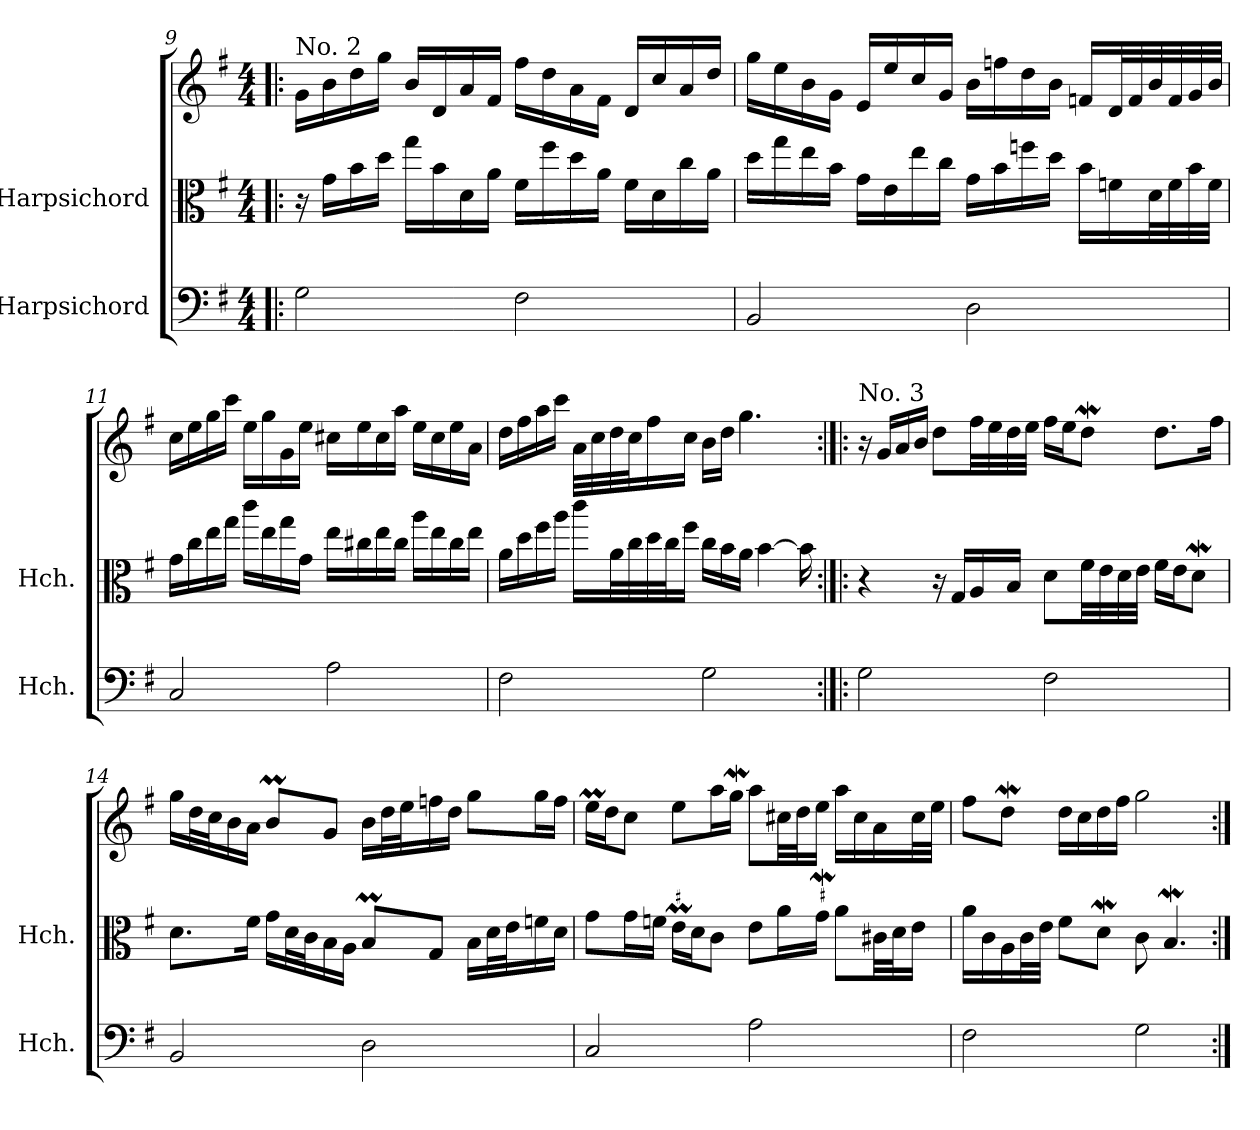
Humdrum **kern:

**kern	**kern	**kern
*part2	*part1	*part1
*staff3	*staff2	*staff1
*I"Harpsichord	*I"Harpsichord	*
*I'Hch.	*I'Hch.	*
*clefF4	*clefC3	*clefG2
*k[f#]	*k[f#]	*k[f#]
*M4/4	*M4/4	*M4/4
=9!|:	=9!|:	=9!|:
!	!	!LO:TX:a:t=No. 2
2G\	16r	16g\LL
.	16g\LL	16b\
.	16b\	16dd\
.	16dd\JJ	16gg\JJ
.	16gg\LL	16b/LL
.	16b\	16d/
.	16d\	16a/
.	16a\JJ	16f#/JJ
2F#\	16f#\LL	16ff#\LL
.	16ff#\	16dd\
.	16dd\	16a\
.	16a\JJ	16f#\JJ
.	16f#\LL	16d/LL
.	16d\	16cc/
.	16cc\	16a/
.	16a\JJ	16dd/JJ
!!LO:PB:g=z
=10	=10	=10
2BB/	16dd\LL	16gg\LL
.	16gg\	16ee\
.	16ee\	16b\
.	16b\JJ	16g\JJ
.	16g\LL	16e/LL
.	16e\	16ee/
.	16ee\	16cc/
.	16cc\JJ	16g/JJ
2D\	16g\LL	16b\LL
.	16b\	16ffn\
.	16ffn\	16dd\
.	16dd\JJ	16b\JJ
.	16b\LL	16fn/LL
.	16fn\	32d/L
.	.	32f/
.	32d\L	32b/
.	32f\	32f/
.	32b\	32g/
.	32f\JJJ	32b/JJJ
!!LO:LB:g=z
=11	=11	=11
2C/	16g\LL	16cc\LL
.	16cc\	16ee\
.	16ee\	16gg\
.	16gg\JJ	16ccc\JJ
.	16ccc\LL	16ee\LL
.	16ee\	16gg\
.	16gg\	16g\
.	16g\JJ	16ee\JJ
2A\	16ee\LL	16cc#X\LL
.	16cc#X\	16ee\
.	16ee\	16cc#\
.	16cc#\JJ	16aa\JJ
.	16aa\LL	16ee\LL
.	16ee\	16cc#\
.	16cc#\	16ee\
.	16ee\JJ	16a\JJ
=12	=12	=12
2F#\	16a\LL	16dd\LL
.	16dd\	16ff#\
.	16ff#\	16aa\
.	16aa\JJ	16ccc\JJ
.	16ccc\LL	32a\LLL
.	.	32cc\
.	32a\L	32dd\
.	32cc\	32cc\J
.	32dd\	16ff#\
.	32cc\J	.
.	16ff#\JJ	16cc\JJ
2G\	16cc\LL	16b\LL
.	16b\	16dd\JJ
.	16a\JJ	4.gg\
.	[4b\	.
.	16b\]	.
!!LO:LB:g=z
=13:|!|:	=13:|!|:	=13:|!|:
!	!	!LO:TX:a:t=No. 3
2G\	4r	16r
.	.	16g/LL
.	.	16a/
.	.	16b/JJ
.	16r	8dd\L
.	16G/LL	.
.	16A/	32ff#\LL
.	.	32ee\
.	16B/JJ	32dd\
.	.	32ee\JJJ
2F#\	8d\L	16ff#\LL
.	.	16ee\J
.	32f#\LL	8ddW\J
.	32e\	.
.	32d\	.
.	32e\JJJ	.
.	16f#\LL	8.dd\L
.	16e\J	.
.	8dW\J	.
.	.	16ff#\Jk
=14	=14	=14
2BB/	8.d\L	16gg\LL
.	.	32dd\L
.	.	32cc\J
.	.	16b\
.	16f#\Jk	16a\JJ
.	16g\LL	8bm/L
.	32d\L	.
.	32c\J	.
.	16B\	8g/J
.	16A\JJ	.
2D\	8Bm/L	16b\LL
.	.	32dd\L
.	.	32ee\J
.	8G/J	16ffn\
.	.	16dd\JJ
.	16B\LL	8gg\L
.	32d\L	.
.	32e\J	.
.	16fn\	16gg\L
.	16d\JJ	16ff\JJ
!!LO:LB:g=z
=15	=15	=15
2C/	8g\L	16eeM\LL
.	.	16dd\J
.	16g\L	8cc\J
.	16fn\JJ	.
.	16eM\LL	8ee\L
.	16d\J	.
.	8c\J	16aa\L
.	.	16ggw\JJ
2A\	8e\L	8aa\L
.	16a\L	32cc#X\LL
.	.	32dd\J
.	16gw\JJ	16ee\JJ
.	8a\L	16aa\LL
.	.	16cc#\
.	32c#X\LL	16a\
.	32d\J	.
.	16e\JJ	32cc#\L
.	.	32ee\JJJ
=16	=16	=16
2F#\	16a\LL	8ff#\L
.	16c\	.
.	16A\	8ddW\J
.	32c\L	.
.	32e\JJJ	.
.	8f#\L	16dd\LL
.	.	16cc\
.	8dW\J	16dd\
.	.	16ff#\JJ
2G\	8c\	2gg\
.	4.BW/	.
=:|!	=:|!	=:|!
*-	*-	*-
